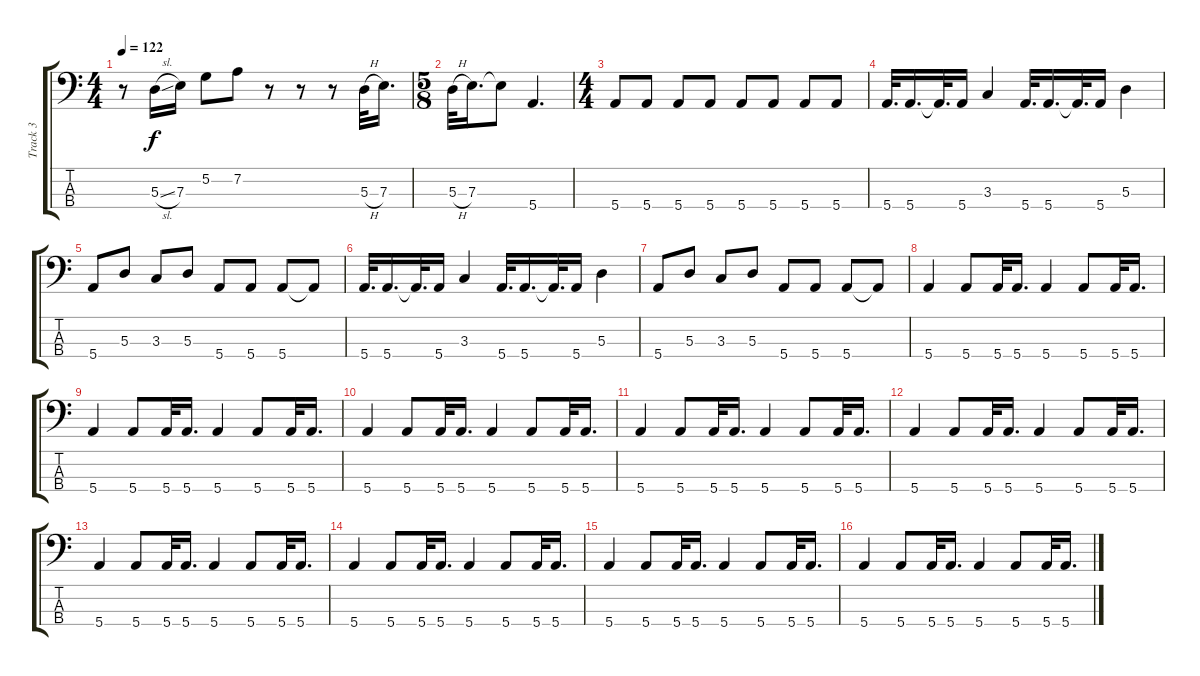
\track ("Track 3" "Track 3") {instrument electricbassfinger}
\staff {score tabs}
\tuning (G2 D2 A1 E1) {hide}
\ts (4 4)
\tempo 122
\clef f4
\ks c
r.8{dy f} 5.3{sl}.16 7.3.16 5.2.8 7.2.8 r.8 r.8 r.8 5.3{h}.32 7.3.16{d} |
\ts (5 8)
5.3{h}.32 7.3.16{d} 7.3{t}.8 5.4.4{d} |
\ts (4 4)
5.4.8 5.4.8 5.4.8 5.4.8 5.4.8 5.4.8 5.4.8 5.4.8 |
5.4.32{d} 5.4.16{d} 5.4{t}.32{d} 5.4.16 3.3.4 5.4.32{d} 5.4.16{d} 5.4{t}.32{d} 5.4.16 5.3.4 |
5.4.8 5.3.8 3.3.8 5.3.8 5.4.8 5.4.8 5.4.8 5.4{t}.8 |
5.4.32{d} 5.4.16{d} 5.4{t}.32{d} 5.4.16 3.3.4 5.4.32{d} 5.4.16{d} 5.4{t}.32{d} 5.4.16 5.3.4 |
5.4.8 5.3.8 3.3.8 5.3.8 5.4.8 5.4.8 5.4.8 5.4{t}.8 |
5.4.4 5.4.8 5.4.32 5.4.16{d} 5.4.4 5.4.8 5.4.32 5.4.16{d} |
5.4.4 5.4.8 5.4.32 5.4.16{d} 5.4.4 5.4.8 5.4.32 5.4.16{d} |
5.4.4 5.4.8 5.4.32 5.4.16{d} 5.4.4 5.4.8 5.4.32 5.4.16{d} |
5.4.4 5.4.8 5.4.32 5.4.16{d} 5.4.4 5.4.8 5.4.32 5.4.16{d} |
5.4.4 5.4.8 5.4.32 5.4.16{d} 5.4.4 5.4.8 5.4.32 5.4.16{d} |
5.4.4 5.4.8 5.4.32 5.4.16{d} 5.4.4 5.4.8 5.4.32 5.4.16{d} |
5.4.4 5.4.8 5.4.32 5.4.16{d} 5.4.4 5.4.8 5.4.32 5.4.16{d} |
5.4.4 5.4.8 5.4.32 5.4.16{d} 5.4.4 5.4.8 5.4.32 5.4.16{d} |
5.4.4 5.4.8 5.4.32 5.4.16{d} 5.4.4 5.4.8 5.4.32 5.4.16{d}
